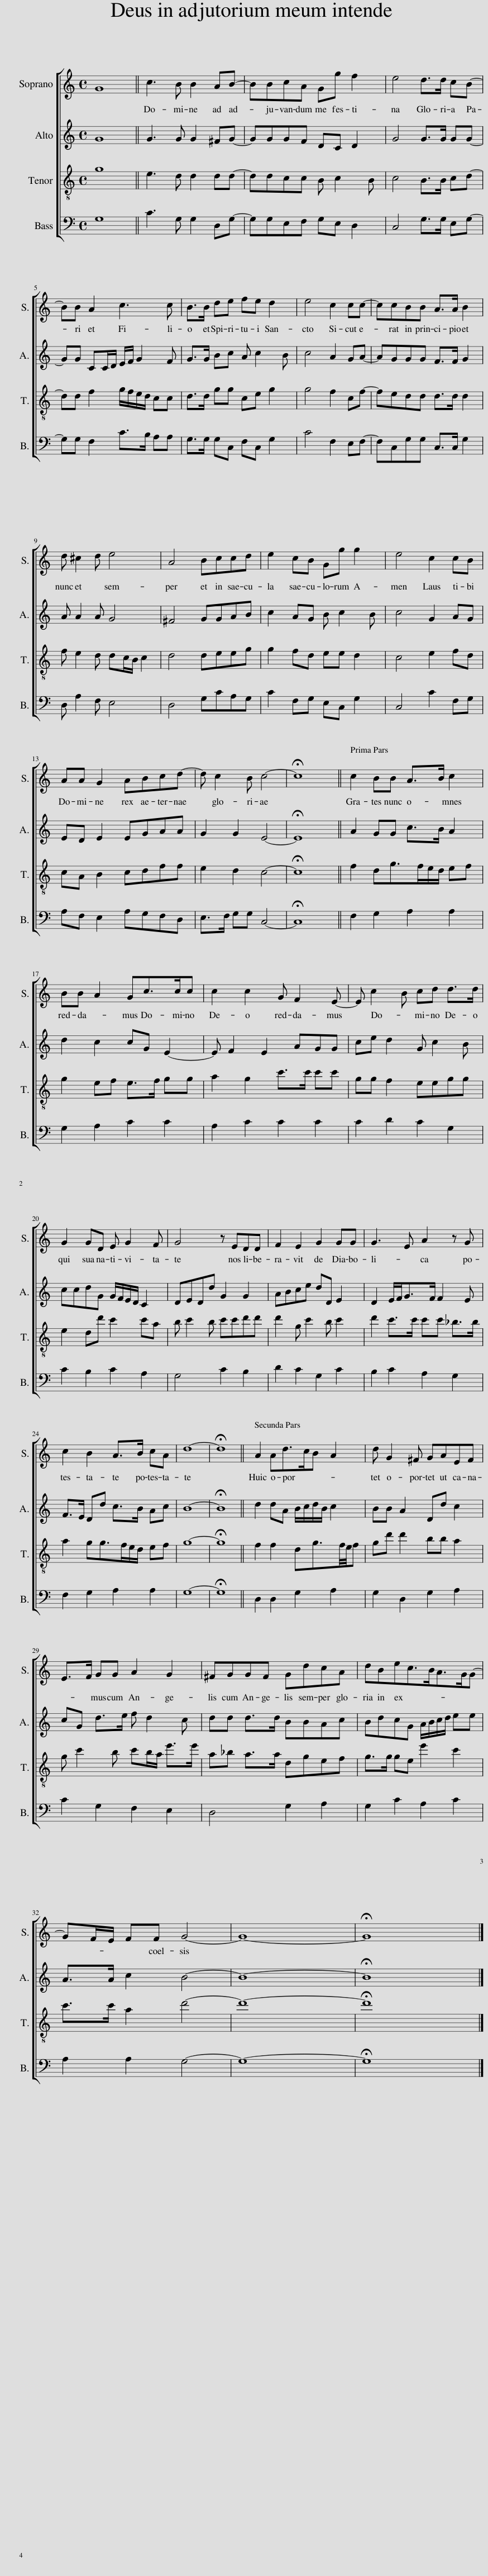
X:1
%%score [ 1 2 3 4 ]
L:1/8
M:4/4
I:linebreak $
K:C
V:1 treble
V:2 treble
V:3 treble-8
V:4 bass
V:1
 G8 || c3 B B2 AB- | BBcA Gg f2 | e4 d>d cB- |$ BB A2 c3 c | %5
 B>B de fe d2 | e4 c2 cc- | ccBB A>A B2 |$ d ^c2 d e4 | A4 Bccd | %10
 e2 cB Gg g2 | e4 c2 cB |$ AA G2 ABcd- | d c2 B c4- | !fermata!c8 || %15
 c2 BB A>B c2 |$ BB A2 Gc>cc | c2 c2 G F2 E- | E c2 B cd d>d |$ G2 GD E G2 F | %20
 G4 z EDD | F2 E2 G2 GG | G3 E A2 z G |$ c2 B2 A>B cA | d8- | %25
 !fermata!d8 || A2 Ad>cB A2 | d G2 ^F GAEF |$ E>F GG A2 G2 | ^FGGF GdcA | %30
 dBec>BA>GG- |$ GF/E/ FF G4- | G8- | !fermata!G8 |] %34
V:2
 G8 || G3 G G2 ^FG- | GGGF DC D2 | G4 G>G GG- |$ GG CC/D/ E/F/ G2 F | %5
 G>G Bc A c2 B | c4 A2 GA- | AGGG F>F G2 |$ A A2 A G4 | ^F4 GGAB | %10
 c2 AG B c2 B | c4 G2 AG |$ ED E2 EGAA | G2 G2 E4- | !fermata!E8 || %15
 A2 GG c>B A2 |$ d2 c2 cG E2- | E F2 E2 AGG | ce d2 G c2 B |$ ccdG G/F/E/D/ C2 | %20
 DEDd G2 G2 | ABce dD E2 | D2 E/F<GF/ F2 E |$ F>E Dd c>B Ac | B8- | %25
 !fermata!B8 || d2 dA B/c/d/B/ c2 | BB A2 Dd c2 |$ cG d>e f d2 c | dd d>d BBAc | %30
 BdcG A/B/c/d/ ee |$ A>A c2 B4- | B8- | !fermata!B8 |] %34
V:3
 g8 || e3 d d2 dd- | ddcc B c2 B | c4 B>B cd- |$ dd f2 g/f/e/d/ cc | %5
 d>d gg ce g2 | g4 f2 cf- | fedd d>d d2 |$ f e2 d dc/B/ c2 | d4 deeg | %10
 g2 fd ee d2 | c4 e2 fd |$ cA B2 cdff | e2 d2 c4- | !fermata!c8 || %15
 f2 dg>fe/d/ ef |$ g2 ef e>f gg | a2 g2 c'>c' c'c' | gg f2 eegg |$ e2 dd' c'2 c'a | %20
 b c'2 b c'c'd'd' | d'2 g c'2 b c'2 | d'2 c'>c' c'c' _b>b |$ a2 gg>fe/d/ ef | g8- | %25
 !fermata!g8 || f2 f2 dg3/2f/4e/4f | gd' d'2 bb a2 |$ g c'2 b c'b/a/ e'>e' | a_b a>a dgef | %30
 g>g ge e'2 c'2 |$ c'>c' a2 d'4- | d'8- | !fermata!d'8 |] %34
V:4
 G,8 || C3 G, G,2 D,G,- | G,G,E,F, G,E, D,2 | C,4 G,>G, E,G,- |$ G,G, F,2 C>B, A,A, | %5
 G,>G, G,C, F,C, G,2 | C4 F,2 E,F,- | F,C,G,G, C,>C, G,2 |$ D, A,2 F, E,4 | D,4 G,CA,G, | %10
 C2 F,G, E,C, G,2 | C,4 C2 F,G, |$ A,F, E,2 A,G,F,D, | E,>F, G,G, C,4- | !fermata!C,8 || %15
 F,2 G,2 A,2 A,2 |$ G,2 A,2 C2 C2 | A,2 C2 C2 C2 | C2 D2 C2 G,2 |$ C2 B,2 C2 A,2 | %20
 G,4 C2 B,2 | D2 C2 G,2 C2 | B,2 C2 A,2 G,2 |$ F,2 G,2 A,2 A,2 | G,8- | %25
 !fermata!G,8 || D,2 D,2 G,2 A,2 | G,2 D,2 G,2 A,2 |$ C2 G,2 F,2 E,2 | D,4 G,2 A,2 | %30
 G,2 C2 A,2 C2 |$ A,2 A,2 G,4- | G,8- | !fermata!G,8 |] %34
